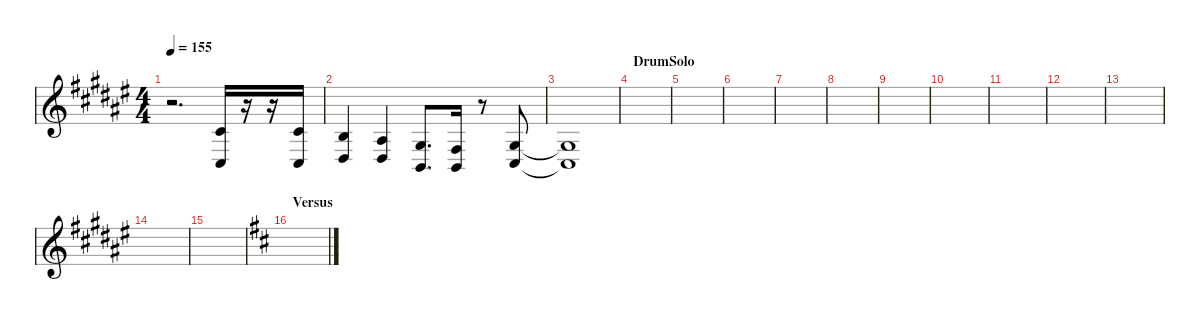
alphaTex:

\hideDynamics
\bracketExtendMode nobrackets
\singleTrackTrackNamePolicy hidden
\multiTrackTrackNamePolicy hidden
\otherSystemsTrackNameOrientation horizontal
\track ("Voice" "Sax") {instrument altosax}
\staff {score}
\tuning (E4 B3 G3 D3 A2 E2)
\ts (4 4)
\tempo 155
\clef g2
\ks f#
r.2{d dy mp beam Down} (2.2{acc #} 4.5{acc #}).16{dy f beam Up} r.16{beam Up} r.16{beam Up} (4.5{acc #} 2.2{acc #}).16{beam Up} |
(0.2{acc forcenatural} 1.4{acc #}).4{dy mf beam Up} (3.3{acc #} 1.4{acc #}).4{beam Up} (1.3{acc #} 2.5{acc forcenatural}).8{d beam Up} (4.4{acc #} 2.5{acc forcenatural}).16{beam Up} r.8{beam Up} (1.3{acc #} 4.5{acc #}).8{beam Up} |
(4.5{t acc #} 1.3{t acc #}).1{beam Up} |
\section ("" "DrumSolo")
|
|
|
|
|
|
|
|
|
|
|
|
\section ("" "Versus")
\ks d
